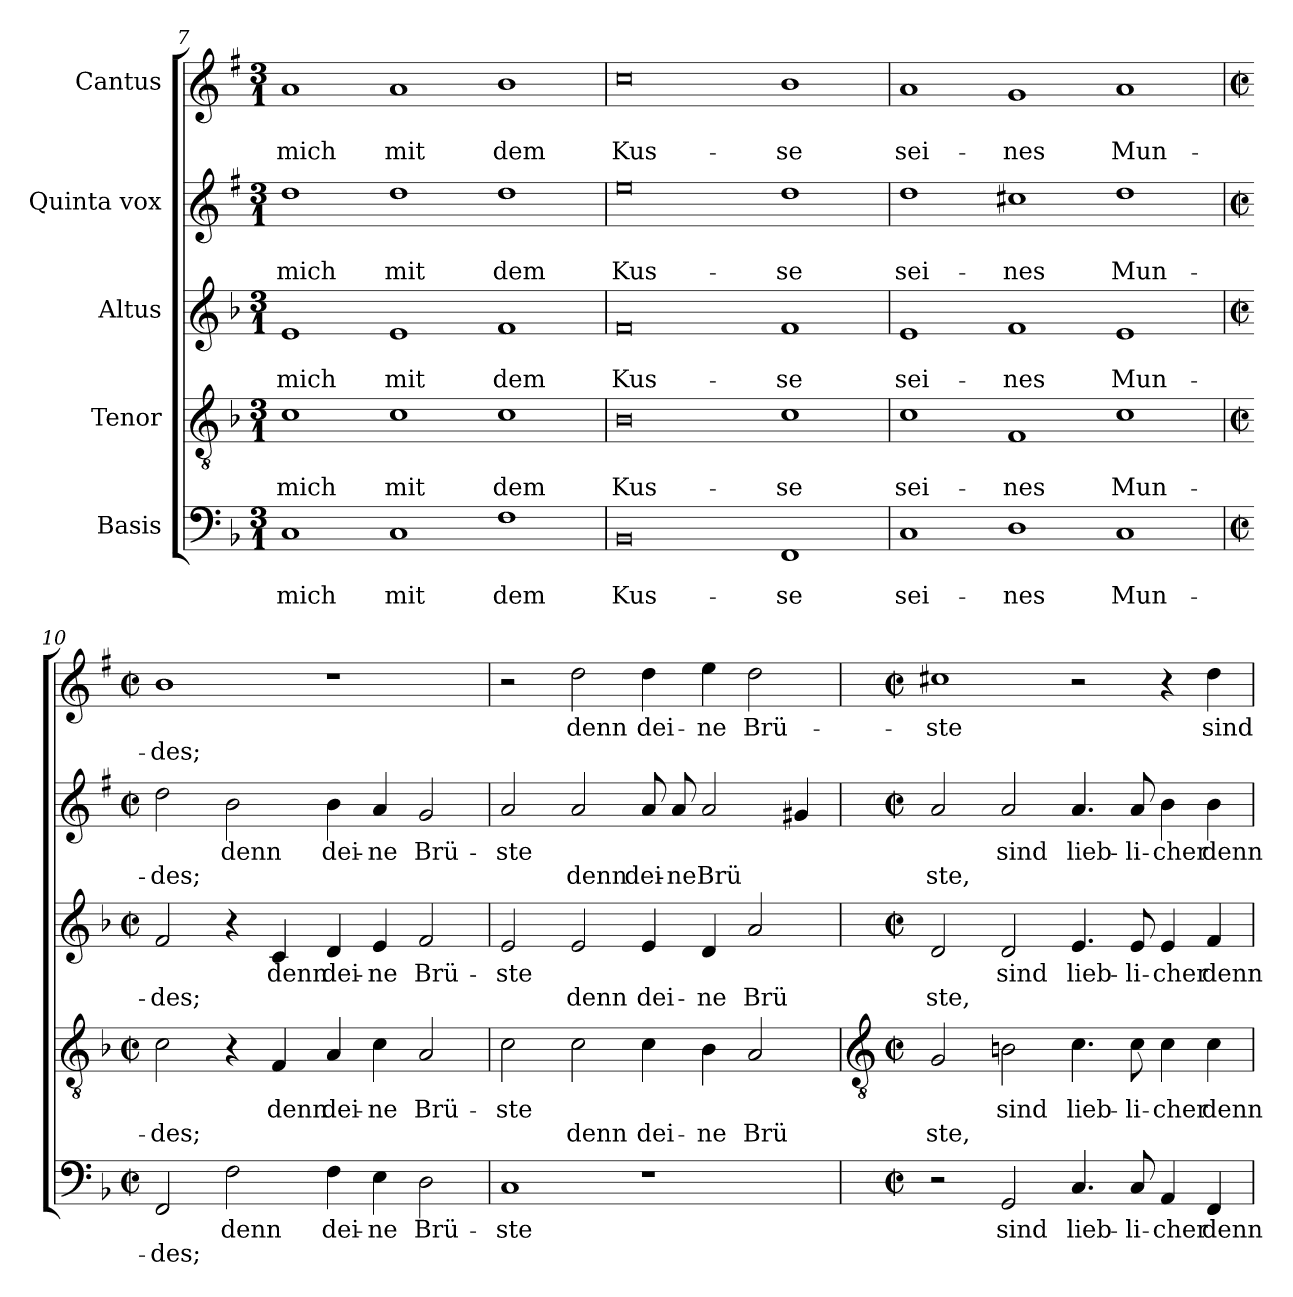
**kern	**text	**text	**kern	**text	**text	**kern	**text	**text	**kern	**text	**text	**kern	**text	**text
*part5	*part5	*part5	*part4	*part4	*part4	*part3	*part3	*part3	*part2	*part2	*part2	*part1	*part1	*part1
*staff5	*staff5	*staff5	*staff4	*staff4	*staff4	*staff3	*staff3	*staff3	*staff2	*staff2	*staff2	*staff1	*staff1	*staff1
*I"Basis	*	*	*I"Tenor	*	*	*I"Altus	*	*	*I"Quinta vox	*	*	*I"Cantus	*	*
*clefF4	*	*	*clefGv2	*	*	*clefG2	*	*	*clefG2	*	*	*clefG2	*	*
*	*	*	*	*	*	*	*	*	*ITrd1c2	*	*	*ITrd1c2	*	*
*k[b-]	*	*	*k[b-]	*	*	*k[b-]	*	*	*k[b-]	*	*	*k[b-]	*	*
*F:	*	*	*F:	*	*	*F:	*	*	*F:	*	*	*F:	*	*
*M3/1	*	*	*M3/1	*	*	*M3/1	*	*	*M3/1	*	*	*M3/1	*	*
=7	=7	=7	=7	=7	=7	=7	=7	=7	=7	=7	=7	=7	=7	=7
!	!	!LO:LY:b	!	!	!LO:LY:b	!	!	!LO:LY:b	!	!	!LO:LY:b	!	!	!LO:LY:b
1C	.	mich	1c	.	mich	1e	.	mich	1cc	.	mich	1g	.	mich
!	!	!LO:LY:b	!	!	!LO:LY:b	!	!	!LO:LY:b	!	!	!LO:LY:b	!	!	!LO:LY:b
1C	.	mit	1c	.	mit	1e	.	mit	1cc	.	mit	1g	.	mit
!	!	!LO:LY:b	!	!	!LO:LY:b	!	!	!LO:LY:b	!	!	!LO:LY:b	!	!	!LO:LY:b
1F	.	dem	1c	.	dem	1f	.	dem	1cc	.	dem	1a	.	dem
=8	=8	=8	=8	=8	=8	=8	=8	=8	=8	=8	=8	=8	=8	=8
!	!	!LO:LY:b	!	!	!LO:LY:b	!	!	!LO:LY:b	!	!	!LO:LY:b	!	!	!LO:LY:b
0BB-	.	Kus-	0B-	.	Kus-	0f	.	Kus-	0dd	.	Kus-	0b-	.	Kus-
!	!	!LO:LY:b	!	!	!LO:LY:b	!	!	!LO:LY:b	!	!	!LO:LY:b	!	!	!LO:LY:b
1FF	.	-se	1c	.	-se	1f	.	-se	1cc	.	-se	1a	.	-se
=9	=9	=9	=9	=9	=9	=9	=9	=9	=9	=9	=9	=9	=9	=9
!	!	!LO:LY:b	!	!	!LO:LY:b	!	!	!LO:LY:b	!	!	!LO:LY:b	!	!	!LO:LY:b
1C	.	sei-	1c	.	sei-	1e	.	sei-	1cc	.	sei-	1g	.	sei-
!	!	!LO:LY:b	!	!	!LO:LY:b	!	!	!LO:LY:b	!	!	!LO:LY:b	!	!	!LO:LY:b
1D	.	-nes	1F	.	-nes	1f	.	-nes	1bn	.	-nes	1f	.	-nes
!	!	!LO:LY:b	!	!	!LO:LY:b	!	!	!LO:LY:b	!	!	!LO:LY:b	!	!	!LO:LY:b
1C	.	Mun-	1c	.	Mun-	1e	.	Mun-	1cc	.	Mun-	1g	.	Mun-
=10	=10	=10	=10	=10	=10	=10	=10	=10	=10	=10	=10	=10	=10	=10
*M4/2	*	*	*M4/2	*	*	*M4/2	*	*	*M4/2	*	*	*M4/2	*	*
*met(c|)	*	*	*met(c|)	*	*	*met(c|)	*	*	*met(c|)	*	*	*met(c|)	*	*
!	!	!LO:LY:b	!	!	!LO:LY:b	!	!	!LO:LY:b	!	!	!LO:LY:b	!	!	!LO:LY:b
2FF	.	-des;	2c	.	-des;	2f	.	-des;	2cc	.	-des;	1a	.	-des;
!	!LO:LY:b	!	!	!	!	!	!	!	!	!LO:LY:b	!	!	!	!
2F	denn	.	4r	.	.	4r	.	.	2a	denn	.	.	.	.
!	!	!	!	!LO:LY:b	!	!	!LO:LY:b	!	!	!	!	!	!	!
.	.	.	4F	denn	.	4c	denn	.	.	.	.	.	.	.
!	!LO:LY:b	!	!	!LO:LY:b	!	!	!LO:LY:b	!	!	!LO:LY:b	!	!	!	!
4F	dei-	.	4A	dei-	.	4d	dei-	.	4a	dei-	.	1r	.	.
!	!LO:LY:b	!	!	!LO:LY:b	!	!	!LO:LY:b	!	!	!LO:LY:b	!	!	!	!
4E	-ne	.	4c	-ne	.	4e	-ne	.	4g	-ne	.	.	.	.
!	!LO:LY:b	!	!	!LO:LY:b	!	!	!LO:LY:b	!	!	!LO:LY:b	!	!	!	!
2D	Brü-	.	2A	Brü-	.	2f	Brü-	.	2f	Brü-	.	.	.	.
=11	=11	=11	=11	=11	=11	=11	=11	=11	=11	=11	=11	=11	=11	=11
!	!LO:LY:b	!	!	!LO:LY:b	!	!	!LO:LY:b	!	!	!LO:LY:b	!	!	!	!
1C	-ste	.	2c	-ste	.	2e	-ste	.	2g	-ste	.	2r	.	.
!	!	!	!	!	!LO:LY:b	!	!	!LO:LY:b	!	!	!LO:LY:b	!	!LO:LY:b	!
.	.	.	2c	.	denn	2e	.	denn	2g	.	denn	2cc	denn	.
!	!	!	!	!	!LO:LY:b	!	!	!LO:LY:b	!	!	!LO:LY:b	!	!LO:LY:b	!
1r	.	.	4c	.	dei-	4e	.	dei-	8g	.	dei-	4cc	dei-	.
!	!	!	!	!	!	!	!	!	!	!	!LO:LY:b	!	!	!
.	.	.	.	.	.	.	.	.	8g	.	-ne	.	.	.
!	!	!	!	!	!LO:LY:b	!	!	!LO:LY:b	!	!	!LO:LY:b	!	!LO:LY:b	!
.	.	.	4B-	.	-ne	4d	.	-ne	2g	.	Brü	4dd	-ne	.
!	!	!	!	!	!LO:LY:b	!	!	!LO:LY:b	!	!	!	!	!LO:LY:b	!
.	.	.	2A	.	Brü	2a	.	Brü	.	.	.	2cc	Brü-	.
.	.	.	.	.	.	.	.	.	4f#X	.	.	.	.	.
!!LO:LB:g=z
=12	=12	=12	=12	=12	=12	=12	=12	=12	=12	=12	=12	=12	=12	=12
*	*	*	*clefGv2	*	*	*	*	*	*	*	*	*	*	*
*M4/2	*	*	*M4/2	*	*	*M4/2	*	*	*M4/2	*	*	*M4/2	*	*
*met(c|)	*	*	*met(c|)	*	*	*met(c|)	*	*	*met(c|)	*	*	*met(c|)	*	*
!	!	!	!	!	!LO:LY:b	!	!	!LO:LY:b	!	!	!LO:LY:b	!	!LO:LY:b	!
2r	.	.	2G	.	ste,	2d	.	ste,	2g	.	ste,	1bn	-ste	.
!	!LO:LY:b	!	!	!LO:LY:b	!	!	!LO:LY:b	!	!	!LO:LY:b	!	!	!	!
2GG	sind	.	2Bn	sind	.	2d	sind	.	2g	sind	.	.	.	.
!	!LO:LY:b	!	!	!LO:LY:b	!	!	!LO:LY:b	!	!	!LO:LY:b	!	!	!	!
4.C	lieb-	.	4.c	lieb-	.	4.e	lieb-	.	4.g	lieb-	.	2r	.	.
!	!LO:LY:b	!	!	!LO:LY:b	!	!	!LO:LY:b	!	!	!LO:LY:b	!	!	!	!
8C	-li-	.	8c	-li-	.	8e	-li-	.	8g	-li-	.	.	.	.
!	!LO:LY:b	!	!	!LO:LY:b	!	!	!LO:LY:b	!	!	!LO:LY:b	!	!	!	!
4AA	-cher	.	4c	-cher	.	4e	-cher	.	4a	-cher	.	4r	.	.
!	!LO:LY:b	!	!	!LO:LY:b	!	!	!LO:LY:b	!	!	!LO:LY:b	!	!	!LO:LY:b	!
4FF	denn	.	4c	denn	.	4f	denn	.	4a	denn	.	4cc	sind	.
=	=	=	=	=	=	=	=	=	=	=	=	=	=	=
*-	*-	*-	*-	*-	*-	*-	*-	*-	*-	*-	*-	*-	*-	*-
